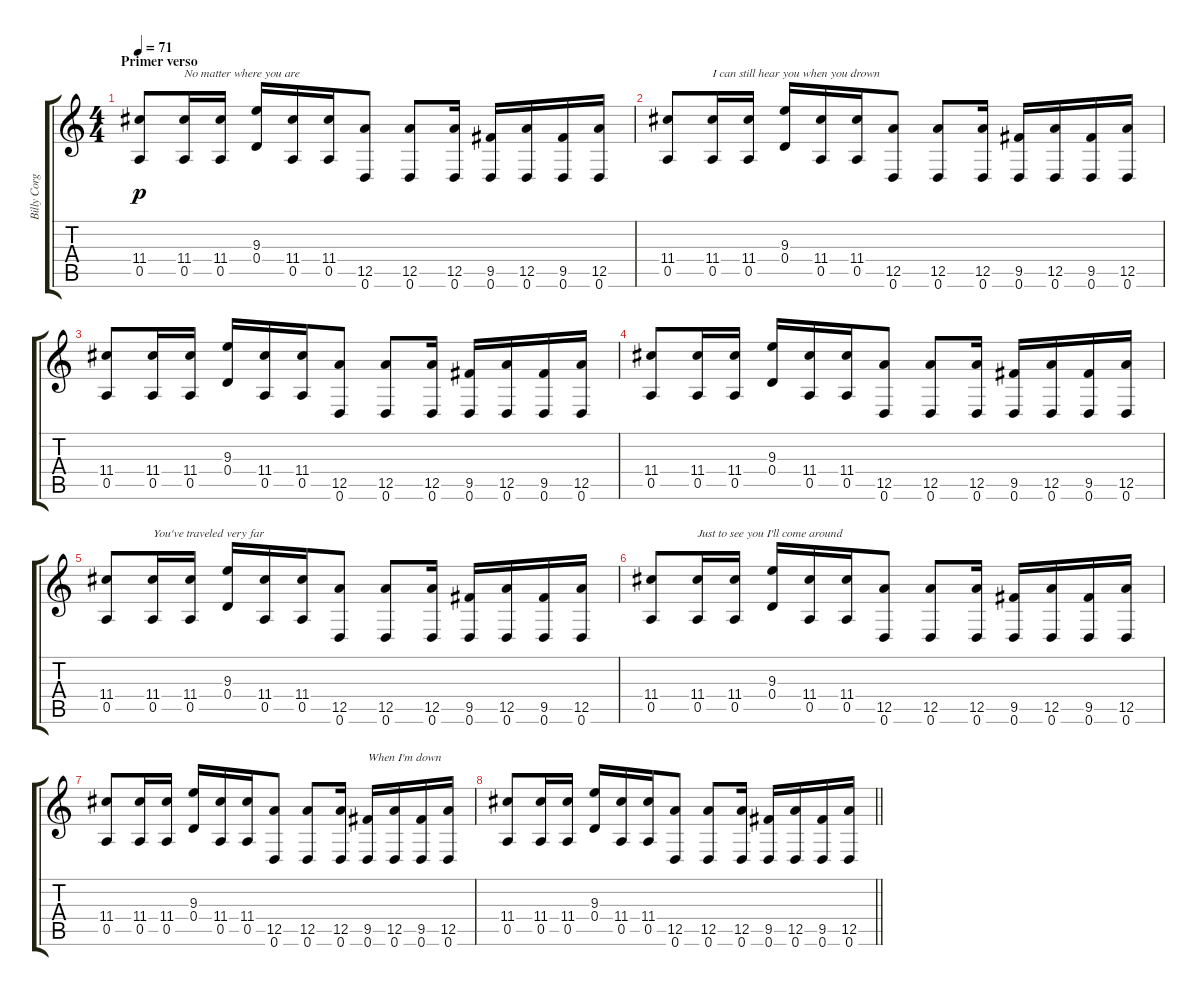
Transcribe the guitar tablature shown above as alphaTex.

\track ("Billy Corgan" "Billy Corg") {instrument acousticguitarsteel}
\staff {score tabs}
\tuning (E4 B3 G3 D3 A2 D2) {hide}
\ts (4 4)
\section ("" "Primer verso")
\tempo 71
\clef g2
\ks c
(11.4 0.5).8{dy p} (11.4 0.5).16{txt "No matter where you are"} (11.4 0.5).16 (9.3 0.4).16 (11.4 0.5).16 (11.4 0.5).16 (12.5 0.6).8 (12.5 0.6).8 (12.5 0.6).16 (9.5 0.6).16 (12.5 0.6).16 (9.5 0.6).16 (12.5 0.6).16 |
(11.4 0.5).8 (11.4 0.5).16{txt "I can still hear you when you drown"} (11.4 0.5).16 (9.3 0.4).16 (11.4 0.5).16 (11.4 0.5).16 (12.5 0.6).8 (12.5 0.6).8 (12.5 0.6).16 (9.5 0.6).16 (12.5 0.6).16 (9.5 0.6).16 (12.5 0.6).16 |
(11.4 0.5).8 (11.4 0.5).16 (11.4 0.5).16 (9.3 0.4).16 (11.4 0.5).16 (11.4 0.5).16 (12.5 0.6).8 (12.5 0.6).8 (12.5 0.6).16 (9.5 0.6).16 (12.5 0.6).16 (9.5 0.6).16 (12.5 0.6).16 |
(11.4 0.5).8 (11.4 0.5).16 (11.4 0.5).16 (9.3 0.4).16 (11.4 0.5).16 (11.4 0.5).16 (12.5 0.6).8 (12.5 0.6).8 (12.5 0.6).16 (9.5 0.6).16 (12.5 0.6).16 (9.5 0.6).16 (12.5 0.6).16 |
(11.4 0.5).8 (11.4 0.5).16{txt "You've traveled very far"} (11.4 0.5).16 (9.3 0.4).16 (11.4 0.5).16 (11.4 0.5).16 (12.5 0.6).8 (12.5 0.6).8 (12.5 0.6).16 (9.5 0.6).16 (12.5 0.6).16 (9.5 0.6).16 (12.5 0.6).16 |
(11.4 0.5).8 (11.4 0.5).16{txt "Just to see you I'll come around"} (11.4 0.5).16 (9.3 0.4).16 (11.4 0.5).16 (11.4 0.5).16 (12.5 0.6).8 (12.5 0.6).8 (12.5 0.6).16 (9.5 0.6).16 (12.5 0.6).16 (9.5 0.6).16 (12.5 0.6).16 |
(11.4 0.5).8 (11.4 0.5).16 (11.4 0.5).16 (9.3 0.4).16 (11.4 0.5).16 (11.4 0.5).16 (12.5 0.6).8 (12.5 0.6).8 (12.5 0.6).16 (9.5 0.6).16{txt "When I'm down"} (12.5 0.6).16 (9.5 0.6).16 (12.5 0.6).16 |
\barLineRight lightlight
(11.4 0.5).8 (11.4 0.5).16 (11.4 0.5).16 (9.3 0.4).16 (11.4 0.5).16 (11.4 0.5).16 (12.5 0.6).8 (12.5 0.6).8 (12.5 0.6).16 (9.5 0.6).16 (12.5 0.6).16 (9.5 0.6).16 (12.5 0.6).16
